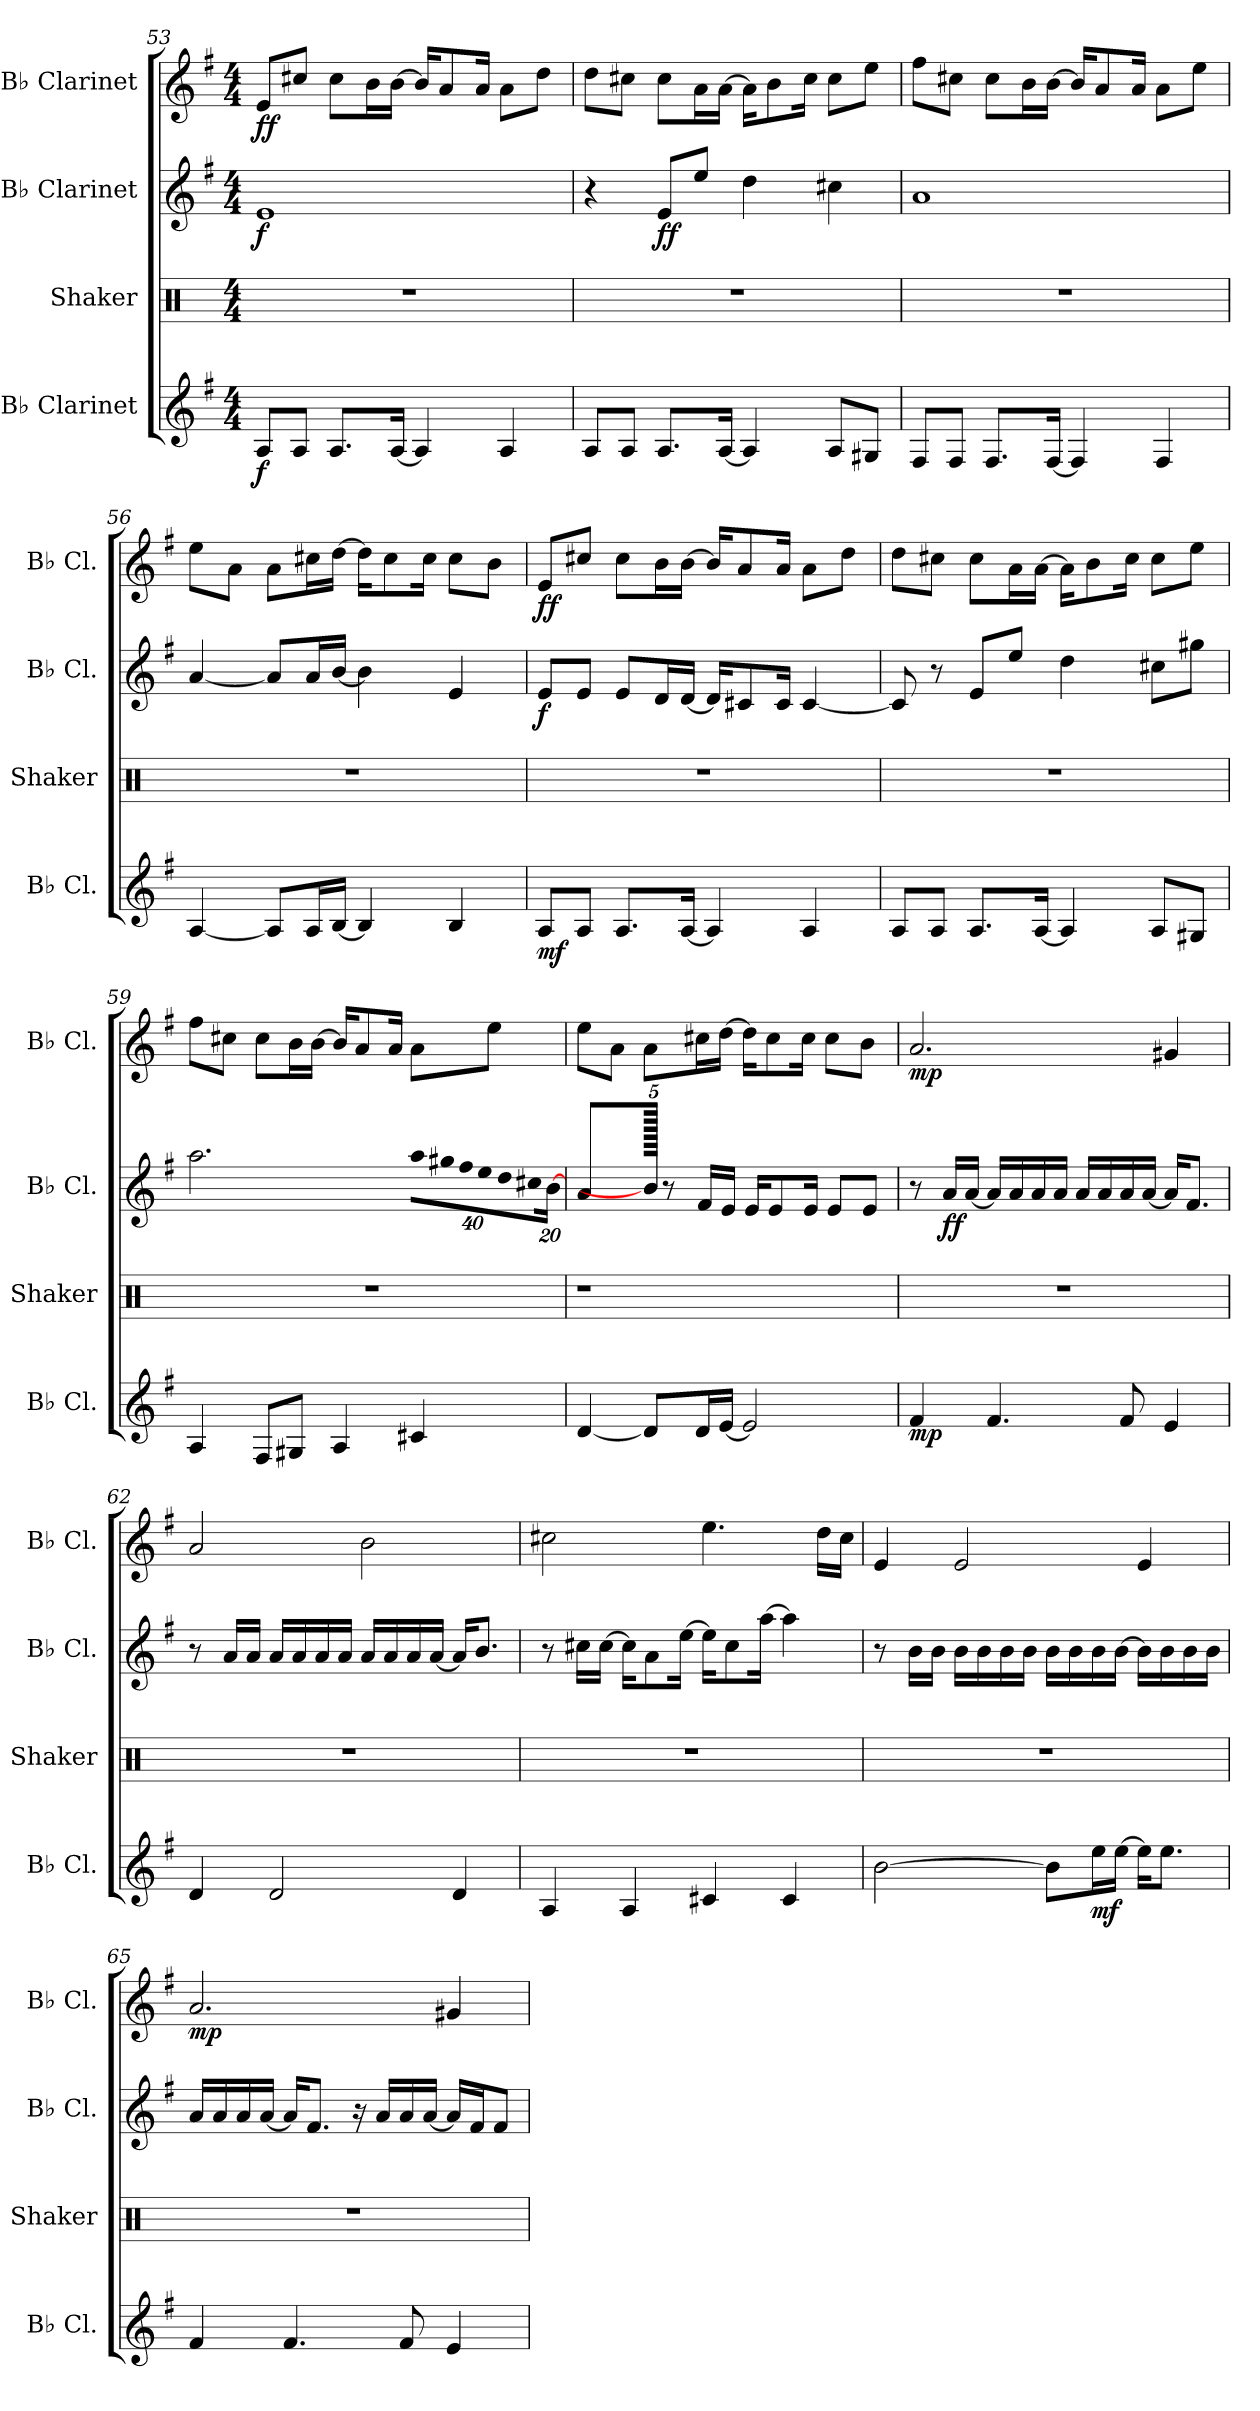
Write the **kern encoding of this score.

**kern	**dynam	**kern	**kern	**dynam	**kern	**dynam
*part4	*part4	*part3	*part2	*part2	*part1	*part1
*staff4	*staff4	*staff3	*staff2	*staff2	*staff1	*staff1
*I"B♭ Clarinet	*	*I"Shaker	*I"B♭ Clarinet	*	*I"B♭ Clarinet	*
*I'B♭ Cl.	*	*I'Shaker	*I'B♭ Cl.	*	*I'B♭ Cl.	*
*clefG2	*	*clefX	*clefG2	*	*clefG2	*
*ITrd1c2	*	*	*ITrd1c2	*	*ITrd1c2	*
*k[b-]	*	*k[]	*k[b-]	*	*k[b-]	*
*M4/4	*	*M4/4	*M4/4	*	*M4/4	*
=53	=53	=53	=53	=53	=53	=53
!	!LO:DY:b	!	!	!LO:DY:b	!	!LO:DY:b
8G/L	f	1r	1d	f	8d/L	ff
8G/J	.	.	.	.	8bn/J	.
8.G/L	.	.	.	.	8b\L	.
.	.	.	.	.	16a\L	.
[16G/Jk	.	.	.	.	[16a\JJ	.
4G/]	.	.	.	.	16a/KL]	.
.	.	.	.	.	8g/	.
.	.	.	.	.	16g/Jk	.
4G/	.	.	.	.	8g\L	.
.	.	.	.	.	8cc\J	.
=54	=54	=54	=54	=54	=54	=54
8G/L	.	1r	4r	.	8cc\L	.
8G/J	.	.	.	.	8bn\J	.
!	!	!	!	!LO:DY:b	!	!
8.G/L	.	.	8d/L	ff	8b\L	.
.	.	.	8dd/J	.	16g\L	.
[16G/Jk	.	.	.	.	[16g\JJ	.
4G/]	.	.	4cc\	.	16g\KL]	.
.	.	.	.	.	8a\	.
.	.	.	.	.	16b\Jk	.
8G/L	.	.	4bn\	.	8b\L	.
8F#X/J	.	.	.	.	8dd\J	.
!!LO:LB:g=z
=55	=55	=55	=55	=55	=55	=55
8E/L	.	1r	1g	.	8ee\L	.
8E/J	.	.	.	.	8bn\J	.
8.E/L	.	.	.	.	8b\L	.
.	.	.	.	.	16a\L	.
[16E/Jk	.	.	.	.	[16a\JJ	.
4E/]	.	.	.	.	16a/KL]	.
.	.	.	.	.	8g/	.
.	.	.	.	.	16g/Jk	.
4E/	.	.	.	.	8g\L	.
.	.	.	.	.	8dd\J	.
=56	=56	=56	=56	=56	=56	=56
[4G/	.	1r	[4g/	.	8dd\L	.
.	.	.	.	.	8g\J	.
8G/L]	.	.	8g/L]	.	8g\L	.
16G/L	.	.	16g/L	.	16bn\L	.
[16A/JJ	.	.	[16a/JJ	.	[16cc\JJ	.
4A/]	.	.	4a\]	.	16cc\KL]	.
.	.	.	.	.	8b\	.
.	.	.	.	.	16b\Jk	.
4A/	.	.	4d/	.	8b\L	.
.	.	.	.	.	8a\J	.
=57	=57	=57	=57	=57	=57	=57
!	!LO:DY:b	!	!	!LO:DY:b	!	!LO:DY:b
8G/L	mf	1r	8d/L	f	8d/L	ff
8G/J	.	.	8d/J	.	8bn/J	.
8.G/L	.	.	8d/L	.	8b\L	.
.	.	.	16c/L	.	16a\L	.
[16G/Jk	.	.	[16c/JJ	.	[16a\JJ	.
4G/]	.	.	16c/KL]	.	16a/KL]	.
.	.	.	8Bn/	.	8g/	.
.	.	.	16B/Jk	.	16g/Jk	.
4G/	.	.	[4B/	.	8g\L	.
.	.	.	.	.	8cc\J	.
!!LO:LB:g=z
=58	=58	=58	=58	=58	=58	=58
8G/L	.	1r	8B/]	.	8cc\L	.
8G/J	.	.	8r	.	8bn\J	.
8.G/L	.	.	8d/L	.	8b\L	.
.	.	.	8dd/J	.	16g\L	.
[16G/Jk	.	.	.	.	[16g\JJ	.
4G/]	.	.	4cc\	.	16g\KL]	.
.	.	.	.	.	8a\	.
.	.	.	.	.	16b\Jk	.
8G/L	.	.	8bn\L	.	8b\L	.
8F#X/J	.	.	8ff#X\J	.	8dd\J	.
=59	=59	=59	=59	=59	=59	=59
4G/	.	1r	2.gg\	.	8ee\L	.
.	.	.	.	.	8bn\J	.
8E/L	.	.	.	.	8b\L	.
8F#X/J	.	.	.	.	16a\L	.
.	.	.	.	.	[16a\JJ	.
4G/	.	.	.	.	16a/KL]	.
.	.	.	.	.	8g/	.
.	.	.	.	.	16g/Jk	.
*	*	*	*Xbrackettup	*	*	*
!	!	!	!LO:N:vis=16	!	!	!
4Bn/	.	.	640%23gg\LL	.	8g\L	.
!	!	!	!LO:N:vis=16	!	!	!
.	.	.	640%23ff#X\	.	.	.
!	!	!	!LO:N:vis=16	!	!	!
.	.	.	640%23ee\	.	.	.
!	!	!	!LO:N:vis=16	!	!	!
.	.	.	640%23dd\	.	.	.
.	.	.	.	.	8dd\J	.
!	!	!	!LO:N:vis=16	!	!	!
.	.	.	640%23cc\	.	.	.
!	!	!	!LO:N:vis=16	!	!	!
.	.	.	640%23bn\	.	.	.
.	.	.	[320%11a\JJ	.	.	.
=60	=60	=60	=60	=60	=60	=60
[4c/	.	1r	4g/	.	8dd\L	.
.	.	.	.	.	8g\J	.
8c/L]	.	.	640a\JJ]	.	8g\L	.
.	.	.	8r	.	.	.
16c/L	.	.	.	.	16bn\L	.
.	.	.	16e/LL	.	.	.
[16d/JJ	.	.	.	.	[16cc\JJ	.
.	.	.	16d/JJ	.	.	.
2d/]	.	.	.	.	16cc\KL]	.
.	.	.	16d/KL	.	.	.
.	.	.	.	.	8b\	.
.	.	.	8d/	.	.	.
.	.	.	.	.	16b\Jk	.
.	.	.	16d/Jk	.	.	.
.	.	.	.	.	8b\L	.
.	.	.	8d/L	.	.	.
.	.	.	.	.	8a\J	.
.	.	.	8d/J	.	.	.
640ryy	.	640ryy	.	.	640ryy	.
!!LO:PB:g=z
=61	=61	=61	=61	=61	=61	=61
!	!LO:DY:b	!	!	!	!	!LO:DY:b
4e/	mp	1r	8r	.	2.g/	mp
!	!	!	!	!LO:DY:b	!	!
.	.	.	16g/LL	ff	.	.
.	.	.	[16g/JJ	.	.	.
4.e/	.	.	16g/LL]	.	.	.
.	.	.	16g/	.	.	.
.	.	.	16g/	.	.	.
.	.	.	16g/JJ	.	.	.
.	.	.	16g/LL	.	.	.
.	.	.	16g/	.	.	.
8e/	.	.	16g/	.	.	.
.	.	.	[16g/JJ	.	.	.
4d/	.	.	16g/KL]	.	4f#X/	.
.	.	.	8.e/J	.	.	.
=62	=62	=62	=62	=62	=62	=62
4c/	.	1r	8r	.	2g/	.
.	.	.	16g/LL	.	.	.
.	.	.	16g/JJ	.	.	.
2c/	.	.	16g/LL	.	.	.
.	.	.	16g/	.	.	.
.	.	.	16g/	.	.	.
.	.	.	16g/JJ	.	.	.
.	.	.	16g/LL	.	2a\	.
.	.	.	16g/	.	.	.
.	.	.	16g/	.	.	.
.	.	.	[16g/JJ	.	.	.
4c/	.	.	16g/KL]	.	.	.
.	.	.	8.a/J	.	.	.
=63	=63	=63	=63	=63	=63	=63
4G/	.	1r	8r	.	2bn\	.
.	.	.	16bn\LL	.	.	.
.	.	.	[16b\JJ	.	.	.
4G/	.	.	16b\KL]	.	.	.
.	.	.	8g\	.	.	.
.	.	.	[16dd\Jk	.	.	.
4Bn/	.	.	16dd\KL]	.	4.dd\	.
.	.	.	8b\	.	.	.
.	.	.	[16gg\Jk	.	.	.
4B/	.	.	4gg\]	.	.	.
.	.	.	.	.	16cc\LL	.
.	.	.	.	.	16b\JJ	.
!!LO:LB:g=z
=64	=64	=64	=64	=64	=64	=64
[2a\	.	1r	8r	.	4d/	.
.	.	.	16a\LL	.	.	.
.	.	.	16a\JJ	.	.	.
.	.	.	16a\LL	.	2d/	.
.	.	.	16a\	.	.	.
.	.	.	16a\	.	.	.
.	.	.	16a\JJ	.	.	.
8a\L]	.	.	16a\LL	.	.	.
.	.	.	16a\	.	.	.
!	!LO:DY:b	!	!	!	!	!
16dd\L	mf	.	16a\	.	.	.
[16dd\JJ	.	.	[16a\JJ	.	.	.
16dd\KL]	.	.	16a\LL]	.	4d/	.
8.dd\J	.	.	16a\	.	.	.
.	.	.	16a\	.	.	.
.	.	.	16a\JJ	.	.	.
=65	=65	=65	=65	=65	=65	=65
!	!	!	!	!	!	!LO:DY:b
4e/	.	1r	16g/LL	.	2.g/	mp
.	.	.	16g/	.	.	.
.	.	.	16g/	.	.	.
.	.	.	[16g/JJ	.	.	.
4.e/	.	.	16g/KL]	.	.	.
.	.	.	8.e/J	.	.	.
.	.	.	16r	.	.	.
.	.	.	16g/LL	.	.	.
8e/	.	.	16g/	.	.	.
.	.	.	[16g/JJ	.	.	.
4d/	.	.	16g/LL]	.	4f#X/	.
.	.	.	16e/J	.	.	.
.	.	.	8e/J	.	.	.
=	=	=	=	=	=	=
*-	*-	*-	*-	*-	*-	*-
